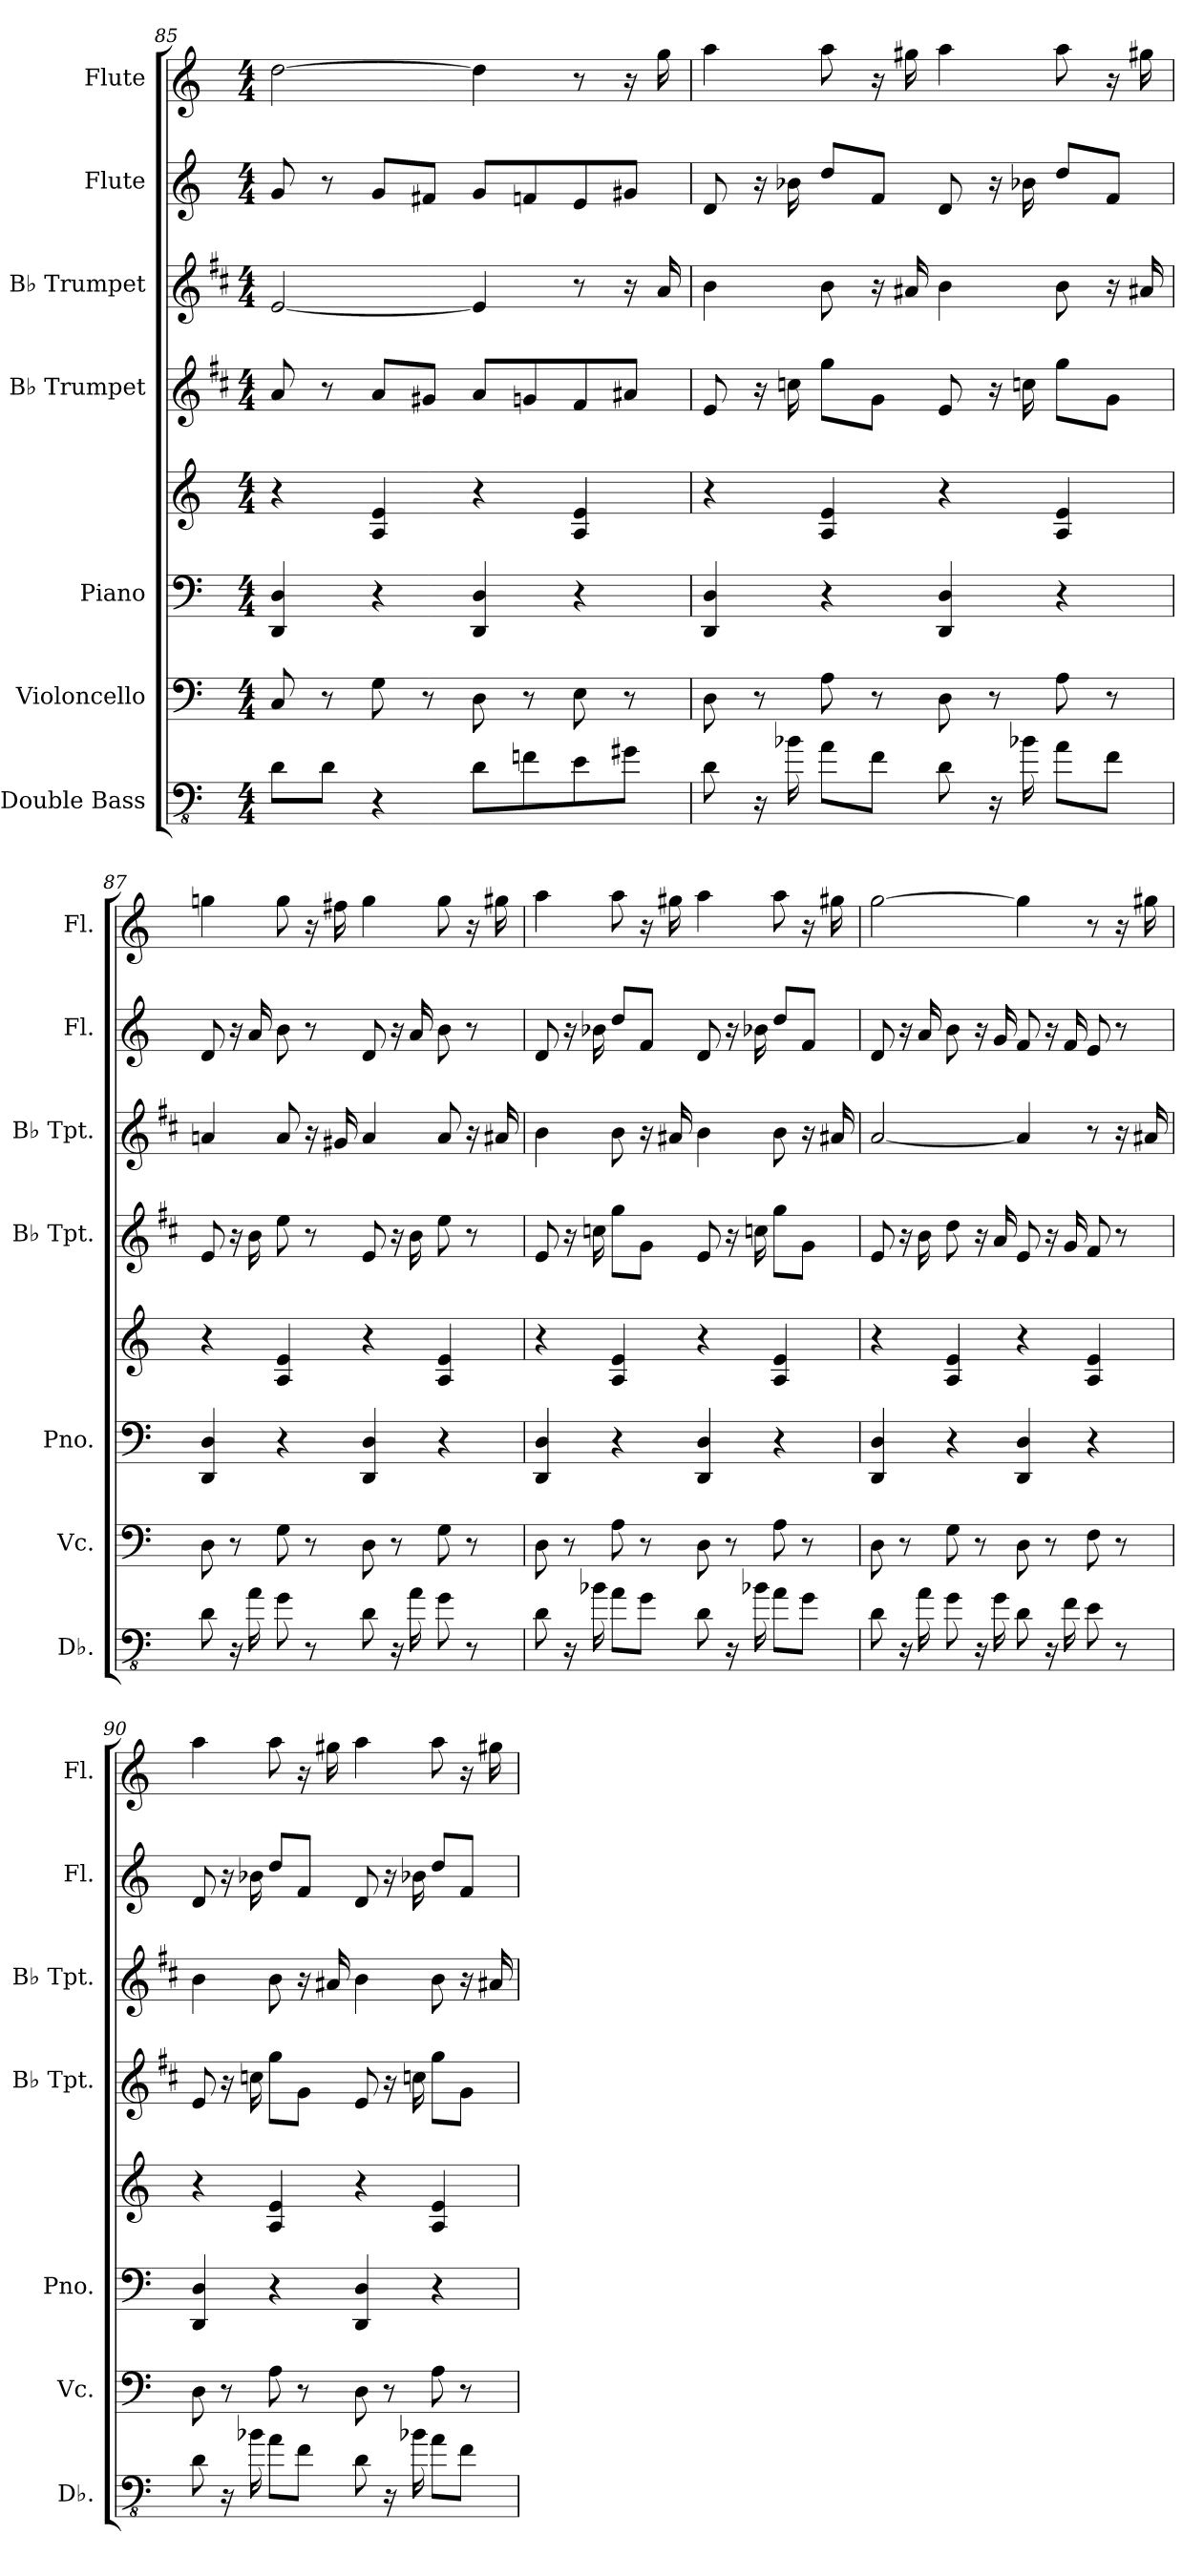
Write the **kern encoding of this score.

**kern	**kern	**kern	**kern	**kern	**kern	**kern	**kern
*part7	*part6	*part5	*part5	*part4	*part3	*part2	*part1
*staff8	*staff7	*staff6	*staff5	*staff4	*staff3	*staff2	*staff1
*I"Double Bass	*I"Violoncello	*I"Piano	*	*I"B♭ Trumpet	*I"B♭ Trumpet	*I"Flute	*I"Flute
*I'Db.	*I'Vc.	*I'Pno.	*	*I'B♭ Tpt.	*I'B♭ Tpt.	*I'Fl.	*I'Fl.
*clefFv4	*clefF4	*clefF4	*clefG2	*clefG2	*clefG2	*clefG2	*clefG2
*ITrd7c12	*	*	*	*ITrd1c2	*ITrd1c2	*	*
*k[]	*k[]	*k[]	*k[]	*k[]	*k[]	*k[]	*k[]
*M4/4	*M4/4	*M4/4	*M4/4	*M4/4	*M4/4	*M4/4	*M4/4
=85	=85	=85	=85	=85	=85	=85	=85
8DD\L	8C/	4DD/ 4D/	4r	8g/	[2d/	8g/	[2dd\
8DD\J	8r	.	.	8r	.	8r	.
4r	8G\	4r	4A/ 4e/	8g/L	.	8g/L	.
.	8r	.	.	8f#X/J	.	8f#X/J	.
8DD\L	8D\	4DD/ 4D/	4r	8g/L	4d/]	8g/L	4dd\]
8FFn\	8r	.	.	8fn/	.	8fn/	.
8EE\	8E\	4r	4A/ 4e/	8e/	8r	8e/	8r
8GG#X\J	8r	.	.	8g#X/J	16r	8g#X/J	16r
.	.	.	.	.	16g/	.	16gg\
=86	=86	=86	=86	=86	=86	=86	=86
8DD\	8D\	4DD/ 4D/	4r	8d/	4a\	8d/	4aa\
16r	8r	.	.	16r	.	16r	.
16BB-X\	.	.	.	16b-X\	.	16b-X\	.
8AA\L	8A\	4r	4A/ 4e/	8ff\L	8a\	8dd/L	8aa\
8FF\J	8r	.	.	8f\J	16r	8f/J	16r
.	.	.	.	.	16g#X/	.	16gg#X\
8DD\	8D\	4DD/ 4D/	4r	8d/	4a\	8d/	4aa\
16r	8r	.	.	16r	.	16r	.
16BB-X\	.	.	.	16b-X\	.	16b-X\	.
8AA\L	8A\	4r	4A/ 4e/	8ff\L	8a\	8dd/L	8aa\
8FF\J	8r	.	.	8f\J	16r	8f/J	16r
.	.	.	.	.	16g#X/	.	16gg#X\
!!LO:PB:g=z
=87	=87	=87	=87	=87	=87	=87	=87
8DD\	8D\	4DD/ 4D/	4r	8d/	4gn/	8d/	4ggn\
16r	8r	.	.	16r	.	16r	.
16AA\	.	.	.	16a\	.	16a/	.
8GG\	8G\	4r	4A/ 4e/	8dd\	8g/	8b\	8gg\
8r	8r	.	.	8r	16r	8r	16r
.	.	.	.	.	16f#X/	.	16ff#X\
8DD\	8D\	4DD/ 4D/	4r	8d/	4g/	8d/	4gg\
16r	8r	.	.	16r	.	16r	.
16AA\	.	.	.	16a\	.	16a/	.
8GG\	8G\	4r	4A/ 4e/	8dd\	8g/	8b\	8gg\
8r	8r	.	.	8r	16r	8r	16r
.	.	.	.	.	16g#X/	.	16gg#X\
=88	=88	=88	=88	=88	=88	=88	=88
8DD\	8D\	4DD/ 4D/	4r	8d/	4a\	8d/	4aa\
16r	8r	.	.	16r	.	16r	.
16BB-X\	.	.	.	16b-X\	.	16b-X\	.
8AA\L	8A\	4r	4A/ 4e/	8ff\L	8a\	8dd/L	8aa\
8GG\J	8r	.	.	8f\J	16r	8f/J	16r
.	.	.	.	.	16g#X/	.	16gg#X\
8DD\	8D\	4DD/ 4D/	4r	8d/	4a\	8d/	4aa\
16r	8r	.	.	16r	.	16r	.
16BB-X\	.	.	.	16b-X\	.	16b-X\	.
8AA\L	8A\	4r	4A/ 4e/	8ff\L	8a\	8dd/L	8aa\
8GG\J	8r	.	.	8f\J	16r	8f/J	16r
.	.	.	.	.	16g#X/	.	16gg#X\
!!LO:PB:g=z
=89	=89	=89	=89	=89	=89	=89	=89
8DD\	8D\	4DD/ 4D/	4r	8d/	[2g/	8d/	[2gg\
16r	8r	.	.	16r	.	16r	.
16AA\	.	.	.	16a\	.	16a/	.
8GG\	8G\	4r	4A/ 4e/	8cc\	.	8b\	.
16r	8r	.	.	16r	.	16r	.
16GG\	.	.	.	16g/	.	16g/	.
8DD\	8D\	4DD/ 4D/	4r	8d/	4g/]	8f/	4gg\]
16r	8r	.	.	16r	.	16r	.
16FF\	.	.	.	16f/	.	16f/	.
8EE\	8F\	4r	4A/ 4e/	8e/	8r	8e/	8r
8r	8r	.	.	8r	16r	8r	16r
.	.	.	.	.	16g#X/	.	16gg#X\
=90	=90	=90	=90	=90	=90	=90	=90
8DD\	8D\	4DD/ 4D/	4r	8d/	4a\	8d/	4aa\
16r	8r	.	.	16r	.	16r	.
16BB-X\	.	.	.	16b-X\	.	16b-X\	.
8AA\L	8A\	4r	4A/ 4e/	8ff\L	8a\	8dd/L	8aa\
8FF\J	8r	.	.	8f\J	16r	8f/J	16r
.	.	.	.	.	16g#X/	.	16gg#X\
8DD\	8D\	4DD/ 4D/	4r	8d/	4a\	8d/	4aa\
16r	8r	.	.	16r	.	16r	.
16BB-X\	.	.	.	16b-X\	.	16b-X\	.
8AA\L	8A\	4r	4A/ 4e/	8ff\L	8a\	8dd/L	8aa\
8FF\J	8r	.	.	8f\J	16r	8f/J	16r
.	.	.	.	.	16g#X/	.	16gg#X\
=	=	=	=	=	=	=	=
*-	*-	*-	*-	*-	*-	*-	*-
